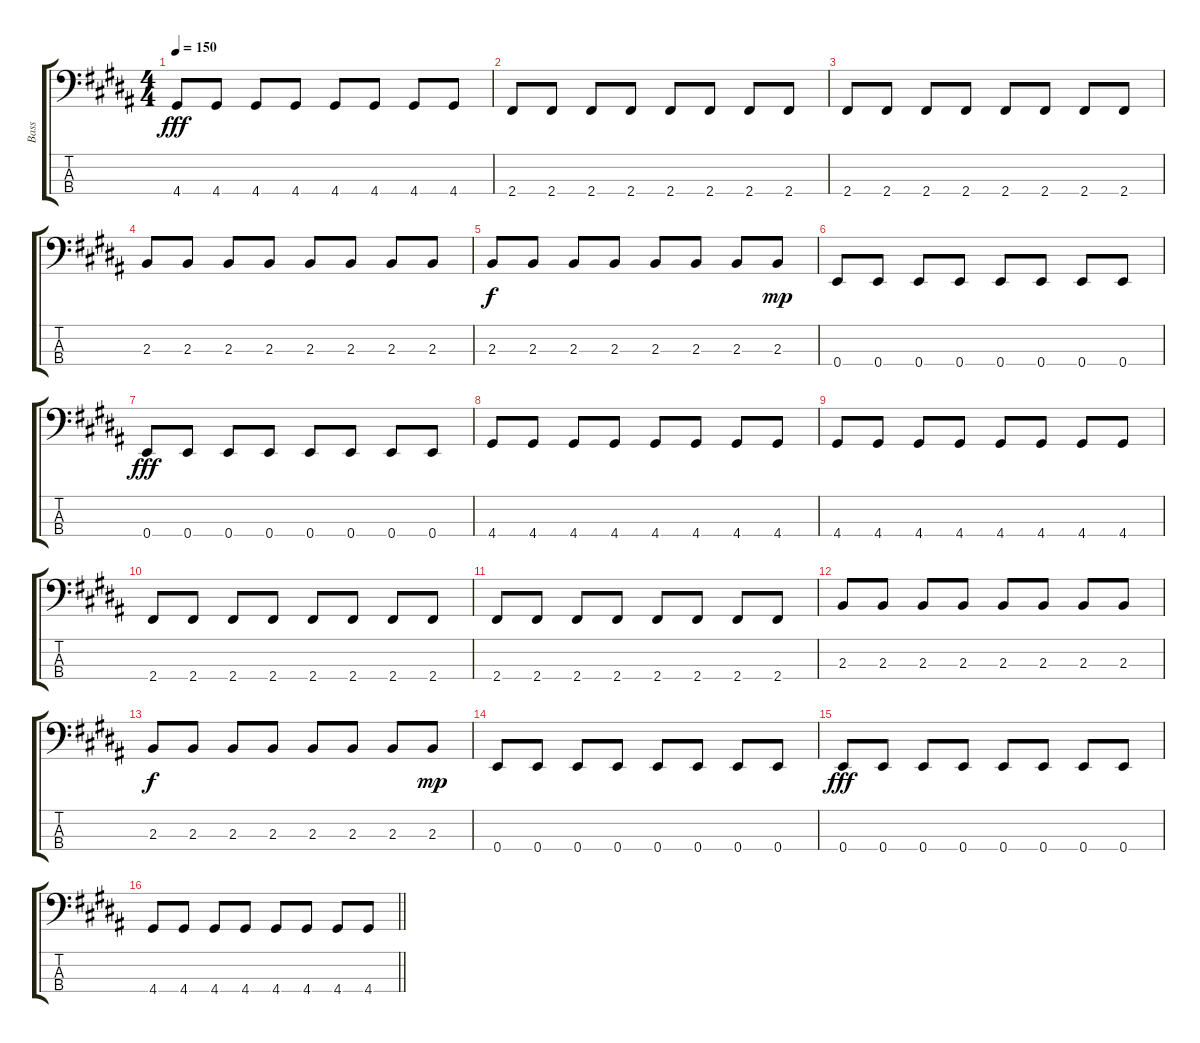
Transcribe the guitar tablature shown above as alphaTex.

\track ("Bass" "Bass") {instrument electricbassfinger}
\staff {score tabs}
\tuning (G2 D2 A1 E1) {hide}
\ts (4 4)
\tempo 150
\clef f4
\ks b
4.4.8{dy fff} 4.4.8 4.4.8 4.4.8 4.4.8 4.4.8 4.4.8 4.4.8 |
2.4.8 2.4.8 2.4.8 2.4.8 2.4.8 2.4.8 2.4.8 2.4.8 |
2.4.8 2.4.8 2.4.8 2.4.8 2.4.8 2.4.8 2.4.8 2.4.8 |
2.3.8 2.3.8 2.3.8 2.3.8 2.3.8 2.3.8 2.3.8 2.3.8 |
2.3.8{dy f} 2.3.8 2.3.8 2.3.8 2.3.8 2.3.8 2.3.8 2.3.8{dy mp} |
0.4.8 0.4.8 0.4.8 0.4.8 0.4.8 0.4.8 0.4.8 0.4.8 |
0.4.8{dy fff} 0.4.8 0.4.8 0.4.8 0.4.8 0.4.8 0.4.8 0.4.8 |
4.4.8 4.4.8 4.4.8 4.4.8 4.4.8 4.4.8 4.4.8 4.4.8 |
4.4.8 4.4.8 4.4.8 4.4.8 4.4.8 4.4.8 4.4.8 4.4.8 |
2.4.8 2.4.8 2.4.8 2.4.8 2.4.8 2.4.8 2.4.8 2.4.8 |
2.4.8 2.4.8 2.4.8 2.4.8 2.4.8 2.4.8 2.4.8 2.4.8 |
2.3.8 2.3.8 2.3.8 2.3.8 2.3.8 2.3.8 2.3.8 2.3.8 |
2.3.8{dy f} 2.3.8 2.3.8 2.3.8 2.3.8 2.3.8 2.3.8 2.3.8{dy mp} |
0.4.8 0.4.8 0.4.8 0.4.8 0.4.8 0.4.8 0.4.8 0.4.8 |
0.4.8{dy fff} 0.4.8 0.4.8 0.4.8 0.4.8 0.4.8 0.4.8 0.4.8 |
\barLineRight lightlight
4.4.8 4.4.8 4.4.8 4.4.8 4.4.8 4.4.8 4.4.8 4.4.8
